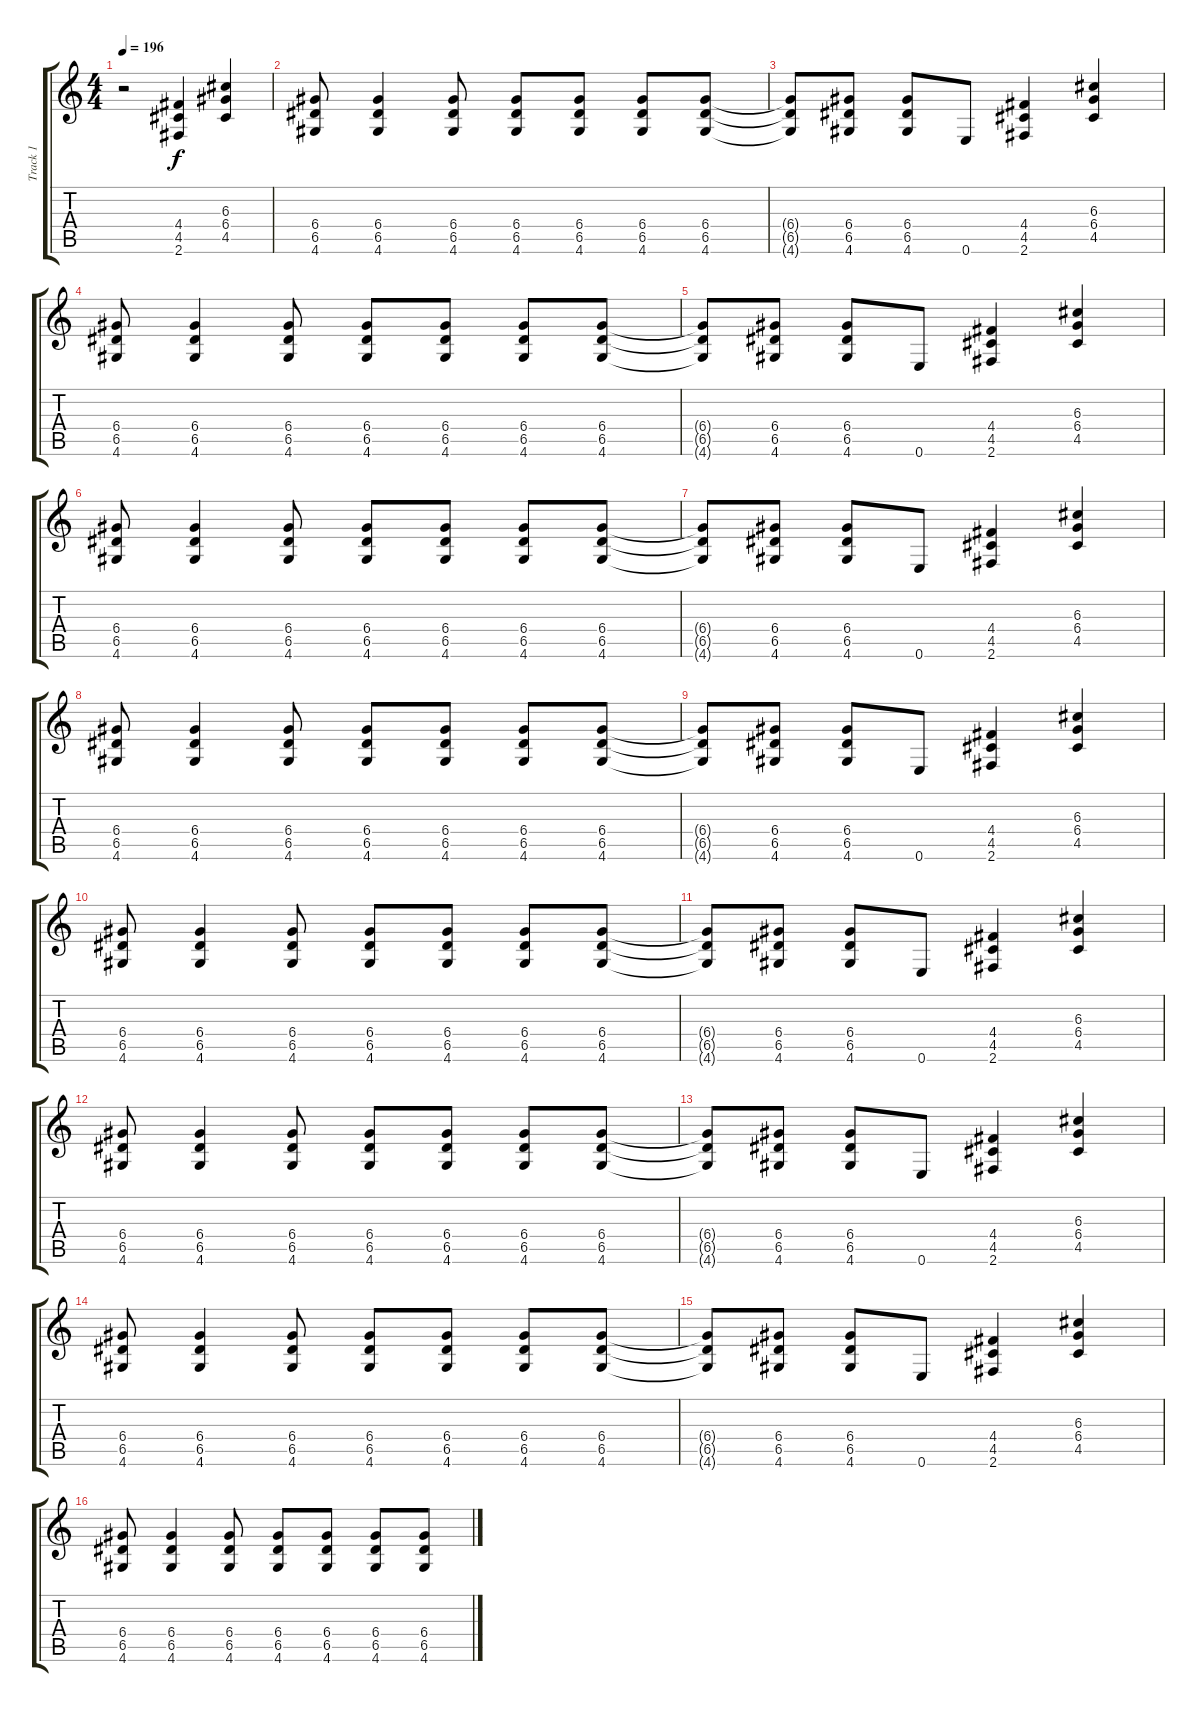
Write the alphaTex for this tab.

\track ("Track 1" "Track 1") {instrument overdrivenguitar}
\staff {score tabs}
\tuning (E4 B3 G3 D3 A2 E2) {hide}
\ts (4 4)
\tempo 196
\clef g2
\ks c
r.2{dy f} (4.4 4.5 2.6).4 (6.3 6.4 4.5).4 |
(6.4 6.5 4.6).8 (6.4 6.5 4.6).4 (6.4 6.5 4.6).8 (6.4 6.5 4.6).8 (6.4 6.5 4.6).8 (6.4 6.5 4.6).8 (6.4 6.5 4.6).8 |
(6.4{t} 6.5{t} 4.6{t}).8 (6.4 6.5 4.6).8 (6.4 6.5 4.6).8 0.6.8 (4.4 4.5 2.6).4 (6.3 6.4 4.5).4 |
(6.4 6.5 4.6).8 (6.4 6.5 4.6).4 (6.4 6.5 4.6).8 (6.4 6.5 4.6).8 (6.4 6.5 4.6).8 (6.4 6.5 4.6).8 (6.4 6.5 4.6).8 |
(6.4{t} 6.5{t} 4.6{t}).8 (6.4 6.5 4.6).8 (6.4 6.5 4.6).8 0.6.8 (4.4 4.5 2.6).4 (6.3 6.4 4.5).4 |
(6.4 6.5 4.6).8 (6.4 6.5 4.6).4 (6.4 6.5 4.6).8 (6.4 6.5 4.6).8 (6.4 6.5 4.6).8 (6.4 6.5 4.6).8 (6.4 6.5 4.6).8 |
(6.4{t} 6.5{t} 4.6{t}).8 (6.4 6.5 4.6).8 (6.4 6.5 4.6).8 0.6.8 (4.4 4.5 2.6).4 (6.3 6.4 4.5).4 |
(6.4 6.5 4.6).8 (6.4 6.5 4.6).4 (6.4 6.5 4.6).8 (6.4 6.5 4.6).8 (6.4 6.5 4.6).8 (6.4 6.5 4.6).8 (6.4 6.5 4.6).8 |
(6.4{t} 6.5{t} 4.6{t}).8 (6.4 6.5 4.6).8 (6.4 6.5 4.6).8 0.6.8 (4.4 4.5 2.6).4 (6.3 6.4 4.5).4 |
(6.4 6.5 4.6).8 (6.4 6.5 4.6).4 (6.4 6.5 4.6).8 (6.4 6.5 4.6).8 (6.4 6.5 4.6).8 (6.4 6.5 4.6).8 (6.4 6.5 4.6).8 |
(6.4{t} 6.5{t} 4.6{t}).8 (6.4 6.5 4.6).8 (6.4 6.5 4.6).8 0.6.8 (4.4 4.5 2.6).4 (6.3 6.4 4.5).4 |
(6.4 6.5 4.6).8 (6.4 6.5 4.6).4 (6.4 6.5 4.6).8 (6.4 6.5 4.6).8 (6.4 6.5 4.6).8 (6.4 6.5 4.6).8 (6.4 6.5 4.6).8 |
(6.4{t} 6.5{t} 4.6{t}).8 (6.4 6.5 4.6).8 (6.4 6.5 4.6).8 0.6.8 (4.4 4.5 2.6).4 (6.3 6.4 4.5).4 |
(6.4 6.5 4.6).8 (6.4 6.5 4.6).4 (6.4 6.5 4.6).8 (6.4 6.5 4.6).8 (6.4 6.5 4.6).8 (6.4 6.5 4.6).8 (6.4 6.5 4.6).8 |
(6.4{t} 6.5{t} 4.6{t}).8 (6.4 6.5 4.6).8 (6.4 6.5 4.6).8 0.6.8 (4.4 4.5 2.6).4 (6.3 6.4 4.5).4 |
(6.4 6.5 4.6).8 (6.4 6.5 4.6).4 (6.4 6.5 4.6).8 (6.4 6.5 4.6).8 (6.4 6.5 4.6).8 (6.4 6.5 4.6).8 (6.4 6.5 4.6).8
